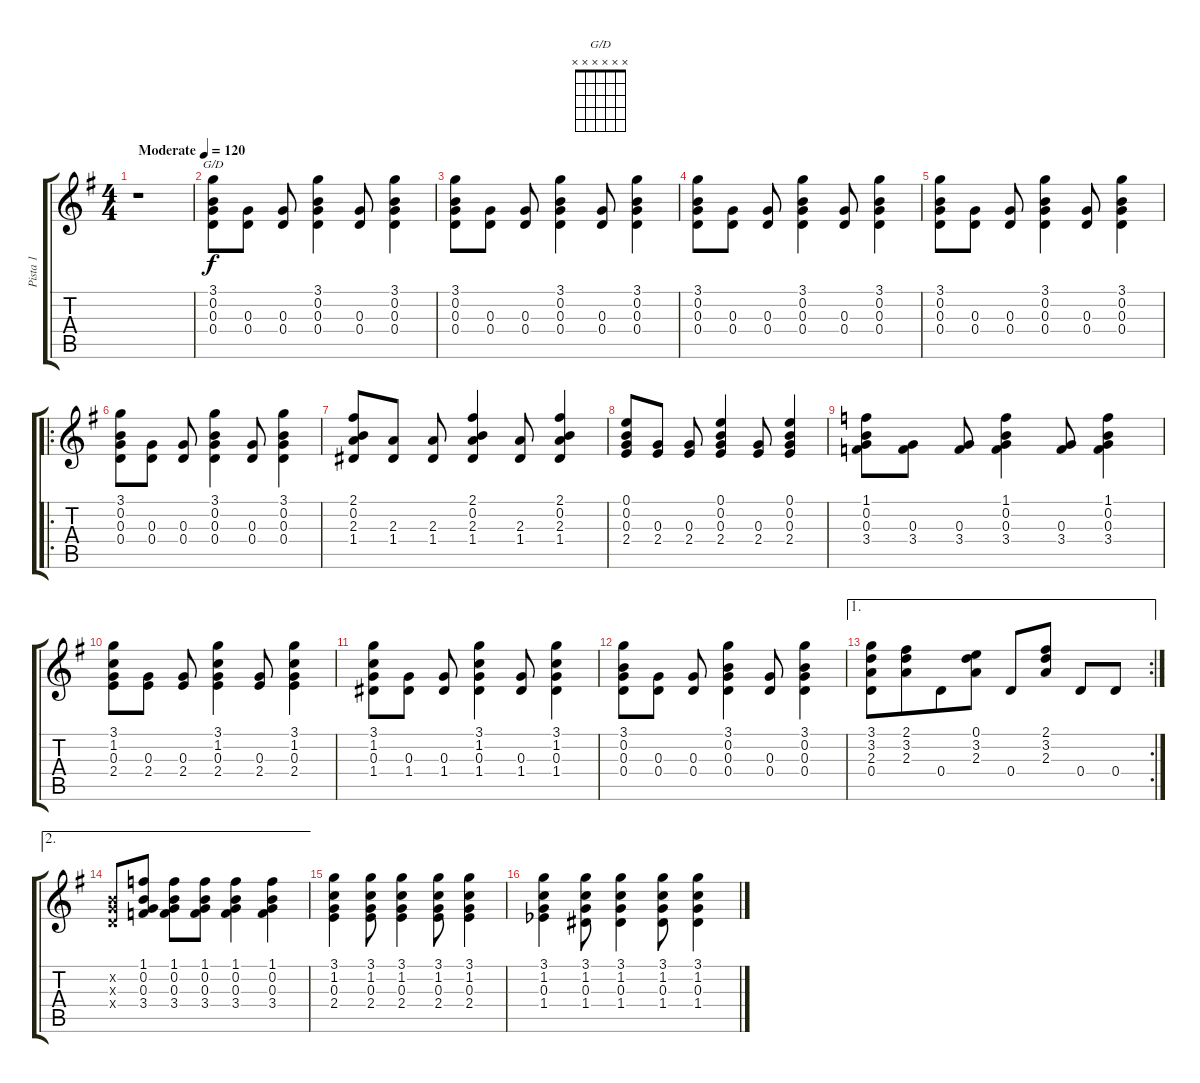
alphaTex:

\track ("Pista 1" "Pista 1") {instrument acousticguitarnylon}
\staff {score tabs}
\tuning (E4 B3 G3 D3 A2 E2) {hide}
\chord ("G/D" x x x x x x)
\ts (4 4)
\tempo (120 "Moderate")
\clef g2
\ks g
r.1{dy f instrument acousticguitarnylon} |
(3.1 0.2 0.3 0.4).8{ch "G/D"} (0.3 0.4).8 (0.3 0.4).8 (3.1 0.2 0.3 0.4).4 (0.3 0.4).8 (3.1 0.2 0.3 0.4).4 |
(3.1 0.2 0.3 0.4).8 (0.3 0.4).8 (0.3 0.4).8 (3.1 0.2 0.3 0.4).4 (0.3 0.4).8 (3.1 0.2 0.3 0.4).4 |
(3.1 0.2 0.3 0.4).8 (0.3 0.4).8 (0.3 0.4).8 (3.1 0.2 0.3 0.4).4 (0.3 0.4).8 (3.1 0.2 0.3 0.4).4 |
(3.1 0.2 0.3 0.4).8 (0.3 0.4).8 (0.3 0.4).8 (3.1 0.2 0.3 0.4).4 (0.3 0.4).8 (3.1 0.2 0.3 0.4).4 |
\ro
(3.1 0.2 0.3 0.4).8 (0.3 0.4).8 (0.3 0.4).8 (3.1 0.2 0.3 0.4).4 (0.3 0.4).8 (3.1 0.2 0.3 0.4).4 |
(2.1 0.2 2.3 1.4).8 (2.3 1.4).8 (2.3 1.4).8 (2.1 0.2 2.3 1.4).4 (2.3 1.4).8 (2.1 0.2 2.3 1.4).4 |
(0.1 0.2 0.3 2.4).8 (0.3 2.4).8 (0.3 2.4).8 (0.1 0.2 0.3 2.4).4 (0.3 2.4).8 (0.1 0.2 0.3 2.4).4 |
(1.1 0.2 0.3 3.4).8 (0.3 3.4).8 (0.3 3.4).8 (1.1 0.2 0.3 3.4).4 (0.3 3.4).8 (1.1 0.2 0.3 3.4).4 |
(3.1 1.2 0.3 2.4).8 (0.3 2.4).8 (0.3 2.4).8 (3.1 1.2 0.3 2.4).4 (0.3 2.4).8 (3.1 1.2 0.3 2.4).4 |
(3.1 1.2 0.3 1.4).8 (0.3 1.4).8 (0.3 1.4).8 (3.1 1.2 0.3 1.4).4 (0.3 1.4).8 (3.1 1.2 0.3 1.4).4 |
(3.1 0.2 0.3 0.4).8 (0.3 0.4).8 (0.3 0.4).8 (3.1 0.2 0.3 0.4).4 (0.3 0.4).8 (3.1 0.2 0.3 0.4).4 |
\ae 1
\rc 2
(3.1 3.2 2.3 0.4).8 (2.1 3.2 2.3).8{beam merge} 0.4.8 (0.1 3.2 2.3).8 0.4.8 (2.1 3.2 2.3).8 0.4.8 0.4.8 |
\ae 2
(0.2{x} 0.3{x} 0.4{x}).8 (1.1 0.2 0.3 3.4).8 (1.1 0.2 0.3 3.4).8 (1.1 0.2 0.3 3.4).8 (1.1 0.2 0.3 3.4).4 (1.1 0.2 0.3 3.4).4 |
(3.1 1.2 0.3 2.4).4 (3.1 1.2 0.3 2.4).8 (3.1 1.2 0.3 2.4).4 (3.1 1.2 0.3 2.4).8 (3.1 1.2 0.3 2.4).4 |
(3.1 1.2 0.3 1.4{acc b}).4 (3.1 1.2 0.3 1.4).8 (3.1 1.2 0.3 1.4).4 (3.1 1.2 0.3 1.4).8 (3.1 1.2 0.3 1.4).4
